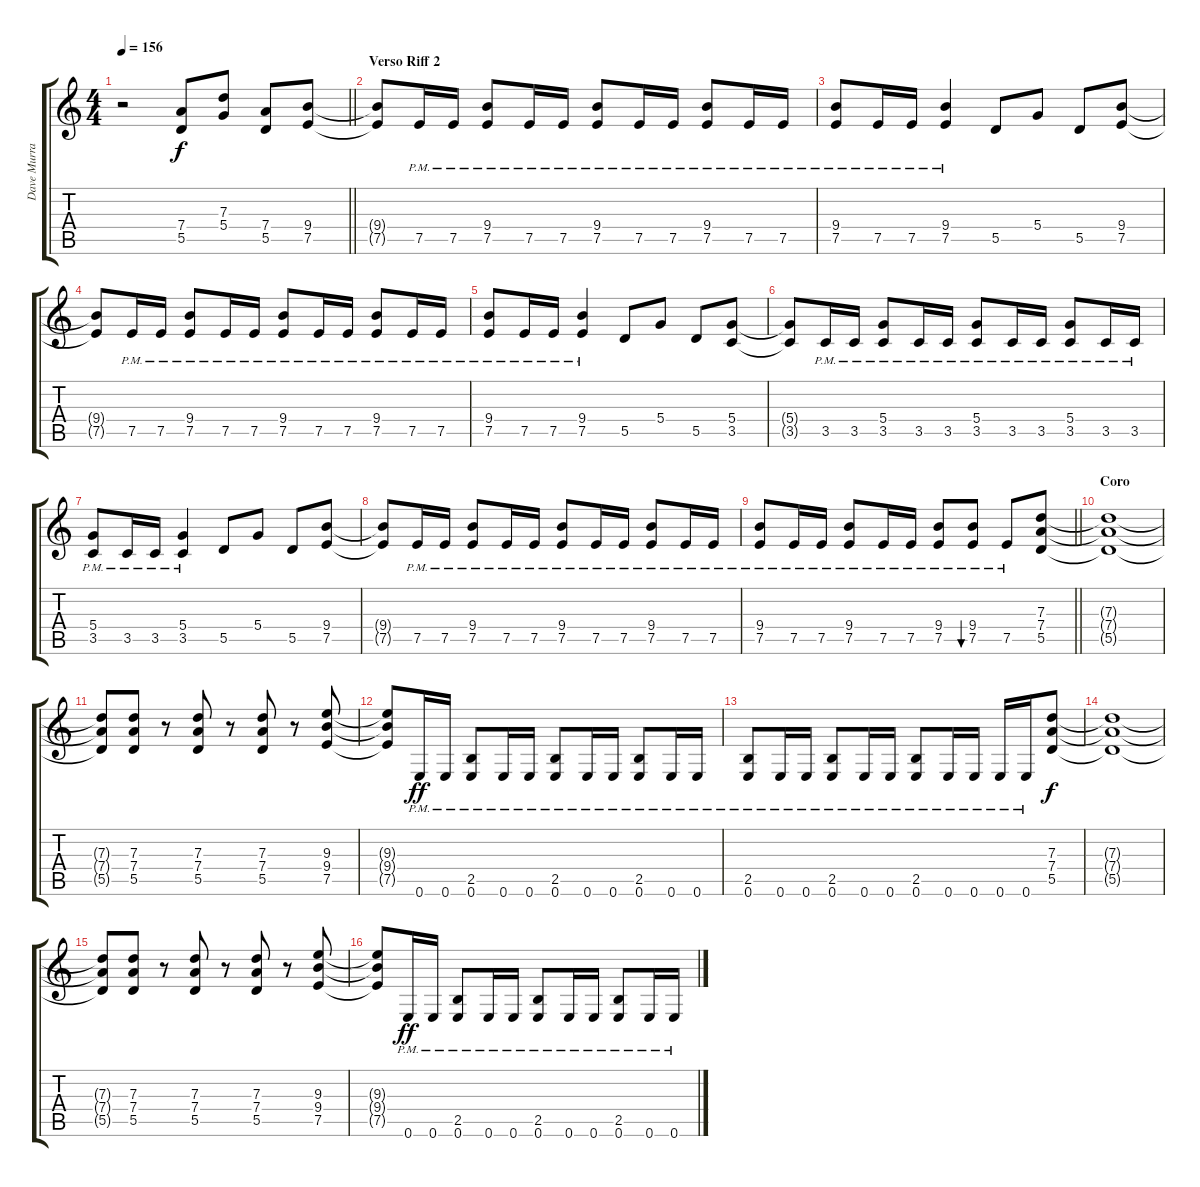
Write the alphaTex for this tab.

\track ("Dave Murray" "Dave Murra") {instrument distortionguitar}
\staff {score tabs}
\tuning (E4 B3 G3 D3 A2 E2) {hide}
\ts (4 4)
\tempo 156
\clef g2
\barLineRight lightlight
\ks c
r.2{dy f} (7.4 5.5).8 (7.3 5.4).8 (7.4 5.5).8 (9.4 7.5).8 |
\section ("" "Verso Riff 2")
(9.4{t} 7.5{t}).8 7.5{pm}.16 7.5{pm}.16 (9.4{pm} 7.5{pm}).8 7.5{pm}.16 7.5{pm}.16 (9.4{pm} 7.5{pm}).8 7.5{pm}.16 7.5{pm}.16 (9.4{pm} 7.5{pm}).8 7.5{pm}.16 7.5{pm}.16 |
(9.4{pm} 7.5{pm}).8 7.5{pm}.16 7.5{pm}.16 (9.4{pm} 7.5{pm}).4 5.5.8 5.4.8 5.5.8 (9.4 7.5).8 |
(9.4{t} 7.5{t}).8 7.5{pm}.16 7.5{pm}.16 (9.4{pm} 7.5{pm}).8 7.5{pm}.16 7.5{pm}.16 (9.4{pm} 7.5{pm}).8 7.5{pm}.16 7.5{pm}.16 (9.4{pm} 7.5{pm}).8 7.5{pm}.16 7.5{pm}.16 |
(9.4{pm} 7.5{pm}).8 7.5{pm}.16 7.5{pm}.16 (9.4{pm} 7.5{pm}).4 5.5.8 5.4.8 5.5.8 (5.4 3.5).8 |
(5.4{t} 3.5{t}).8 3.5{pm}.16 3.5{pm}.16 (5.4{pm} 3.5{pm}).8 3.5{pm}.16 3.5{pm}.16 (5.4{pm} 3.5{pm}).8 3.5{pm}.16 3.5{pm}.16 (5.4{pm} 3.5{pm}).8 3.5{pm}.16 3.5{pm}.16 |
(5.4{pm} 3.5{pm}).8 3.5{pm}.16 3.5{pm}.16 (5.4{pm} 3.5{pm}).4 5.5.8 5.4.8 5.5.8 (9.4 7.5).8 |
(9.4{t} 7.5{t}).8 7.5{pm}.16 7.5{pm}.16 (9.4{pm} 7.5{pm}).8 7.5{pm}.16 7.5{pm}.16 (9.4{pm} 7.5{pm}).8 7.5{pm}.16 7.5{pm}.16 (9.4{pm} 7.5{pm}).8 7.5{pm}.16 7.5{pm}.16 |
\barLineRight lightlight
(9.4{pm} 7.5{pm}).8 7.5{pm}.16 7.5{pm}.16 (9.4{pm} 7.5{pm}).8 7.5{pm}.16 7.5{pm}.16 (9.4{pm} 7.5{pm}).8 (9.4{pm} 7.5{pm}).8{bu 30} 7.5{pm}.8 (7.3 7.4 5.5).8 |
\section ("" "Coro")
(7.3{t} 7.4{t} 5.5{t}).1 |
(7.3{t} 7.4{t} 5.5{t}).8 (7.3 7.4 5.5).8 r.8 (7.3 7.4 5.5).8 r.8 (7.3 7.4 5.5).8 r.8 (9.3 9.4 7.5).8 |
(9.3{t} 9.4{t} 7.5{t}).8 0.6{pm}.16{dy ff} 0.6{pm}.16 (2.5{pm} 0.6{pm}).8 0.6{pm}.16 0.6{pm}.16 (2.5{pm} 0.6{pm}).8 0.6{pm}.16 0.6{pm}.16 (2.5{pm} 0.6{pm}).8 0.6{pm}.16 0.6{pm}.16 |
(2.5{pm} 0.6{pm}).8 0.6{pm}.16 0.6{pm}.16 (2.5{pm} 0.6{pm}).8 0.6{pm}.16 0.6{pm}.16 (2.5{pm} 0.6{pm}).8 0.6{pm}.16 0.6{pm}.16 0.6{pm}.16 0.6{pm}.16 (7.3 7.4 5.5).8{dy f} |
(7.3{t} 7.4{t} 5.5{t}).1 |
(7.3{t} 7.4{t} 5.5{t}).8 (7.3 7.4 5.5).8 r.8 (7.3 7.4 5.5).8 r.8 (7.3 7.4 5.5).8 r.8 (9.3 9.4 7.5).8 |
(9.3{t} 9.4{t} 7.5{t}).8 0.6{pm}.16{dy ff} 0.6{pm}.16 (2.5{pm} 0.6{pm}).8 0.6{pm}.16 0.6{pm}.16 (2.5{pm} 0.6{pm}).8 0.6{pm}.16 0.6{pm}.16 (2.5{pm} 0.6{pm}).8 0.6{pm}.16 0.6{pm}.16
